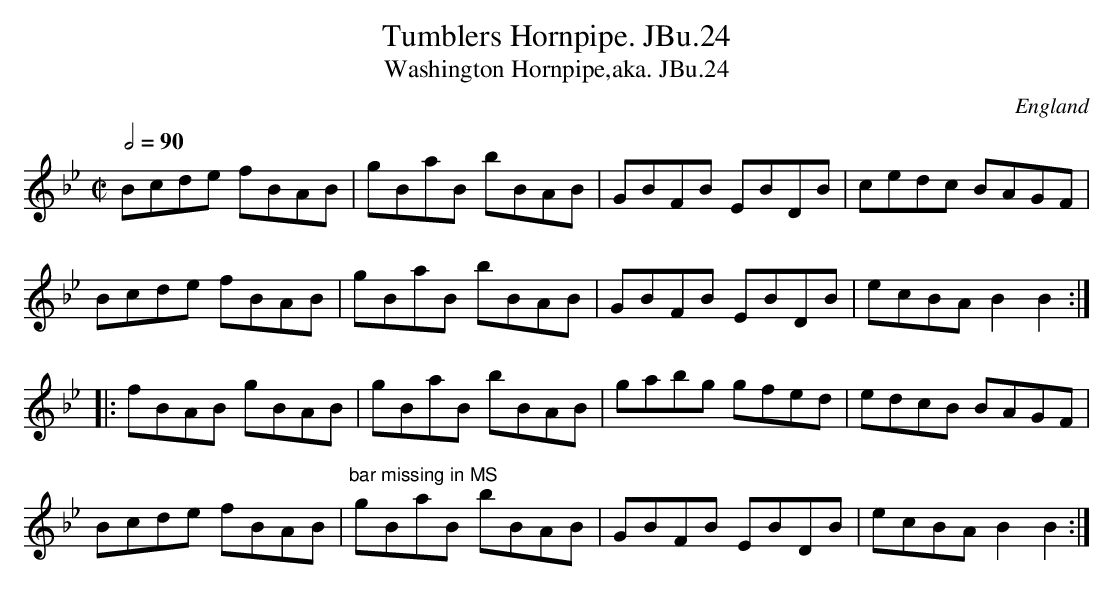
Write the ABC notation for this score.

X:1
T:Tumblers Hornpipe. JBu.24
T:Washington Hornpipe,aka. JBu.24
O:England
M:C|
L:1/8
Q:1/2=90
K:Bb major
Bcde fBAB|gBaB bBAB|GBFB EBDB|cedc BAGF|
Bcde fBAB|gBaB bBAB|GBFB EBDB|ecBA B2B2:|
|:fBAB gBAB|gBaB bBAB|gabg gfed|edcB BAGF|
Bcde fBAB|"bar missing in MS"gBaB bBAB|GBFB EBDB|ecBA B2B2:|
